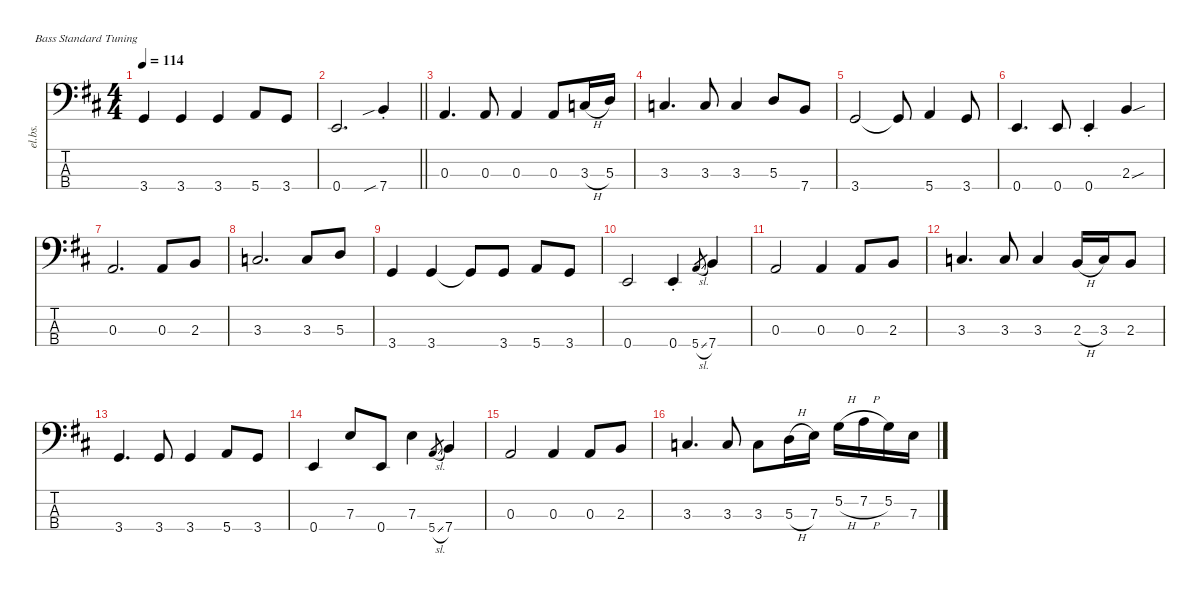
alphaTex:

\defaultSystemsLayout 4
\hideDynamics
\bracketExtendMode nobrackets
\otherSystemsTrackNameOrientation horizontal
\track ("Cliff - Bass" "el.bs.") {instrument electricbassfinger}
\staff {score tabs}
\tuning (G2 D2 A1 E1)
\ts (4 4)
\tempo 114
\clef f4
\ks bminor
3.4{acc forcenatural}.4{dy ff beam Up} 3.4{acc forcenatural}.4{beam Up} 3.4{acc forcenatural}.4{beam Up} 5.4{acc forcenatural}.8{beam Up} 3.4{acc forcenatural}.8{beam Up} |
\barLineRight lightlight
0.4{acc forcenatural}.2{d beam Up} 7.4{sib st acc forcenatural}.4{beam Up} |
0.3{acc forcenatural}.4{d beam Up} 0.3{acc forcenatural}.8{beam Up} 0.3{acc forcenatural}.4{beam Up} 0.3{acc forcenatural}.8{beam Up} 3.3{h acc forcenatural}.16{dy f beam Up} 5.3{acc forcenatural}.16{dy ff beam Up} |
3.3{acc forcenatural}.4{d beam Up} 3.3{acc forcenatural}.8{beam Up} 3.3{acc forcenatural}.4{beam Up} 5.3{acc forcenatural}.8{beam Up} 7.4{acc forcenatural}.8{beam Up} |
3.4{acc forcenatural}.2{beam Up} 3.4{t acc forcenatural}.8{beam Up} 5.4{acc forcenatural}.4{beam Up} 3.4{acc forcenatural}.8{beam Up} |
0.4{acc forcenatural}.4{d beam Up} 0.4{acc forcenatural}.8{beam Up} 0.4{st acc forcenatural}.4{beam Up} 2.3{sou acc forcenatural}.4{dy f beam Up} |
0.3{acc forcenatural}.2{d dy ff beam Up} 0.3{acc forcenatural}.8{beam Up} 2.3{acc forcenatural}.8{beam Up} |
3.3{acc forcenatural}.2{d beam Up} 3.3{acc forcenatural}.8{beam Up} 5.3{acc forcenatural}.8{beam Up} |
3.4{acc forcenatural}.4{beam Up} 3.4{acc forcenatural}.4{beam Up} 3.4{t acc forcenatural}.8{beam Up} 3.4{acc forcenatural}.8{beam Up} 5.4{acc forcenatural}.8{beam Up} 3.4{acc forcenatural}.8{beam Up} |
0.4{acc forcenatural}.2{beam Up} 0.4{st acc forcenatural}.4{beam Up} 5.4{sl acc forcenatural}.8{gr dy f beam Up} 7.4{acc forcenatural}.4{dy ff beam Up} |
0.3{acc forcenatural}.2{beam Up} 0.3{acc forcenatural}.4{beam Up} 0.3{acc forcenatural}.8{beam Up} 2.3{acc forcenatural}.8{beam Up} |
3.3{acc forcenatural}.4{d beam Up} 3.3{acc forcenatural}.8{beam Up} 3.3{acc forcenatural}.4{beam Up} 2.3{h acc forcenatural}.16{beam Up} 3.3{acc forcenatural}.16{dy f beam Up} 2.3{acc forcenatural}.8{dy ff beam Up} |
3.4{acc forcenatural}.4{d beam Up} 3.4{acc forcenatural}.8{beam Up} 3.4{acc forcenatural}.4{beam Up} 5.4{acc forcenatural}.8{beam Up} 3.4{acc forcenatural}.8{beam Up} |
0.4{acc forcenatural}.4{beam Up} 7.3{acc forcenatural}.8{beam Up} 0.4{acc forcenatural}.8{beam Up} 7.3{acc forcenatural}.4{beam Down} 5.4{sl acc forcenatural}.8{gr dy f beam Up} 7.4{acc forcenatural}.4{dy ff beam Up} |
0.3{acc forcenatural}.2{beam Up} 0.3{acc forcenatural}.4{beam Up} 0.3{acc forcenatural}.8{beam Up} 2.3{acc forcenatural}.8{beam Up} |
3.3{acc forcenatural}.4{d beam Up} 3.3{acc forcenatural}.8{beam Up} 3.3{acc forcenatural}.8{beam Down} 5.3{h acc forcenatural}.16{beam Down} 7.3{acc forcenatural}.16{beam Down} 5.2{h acc forcenatural}.16{beam Down} 7.2{h acc forcenatural}.16{beam Down} 5.2{acc forcenatural}.16{beam Down} 7.3{acc forcenatural}.16{beam Down}
